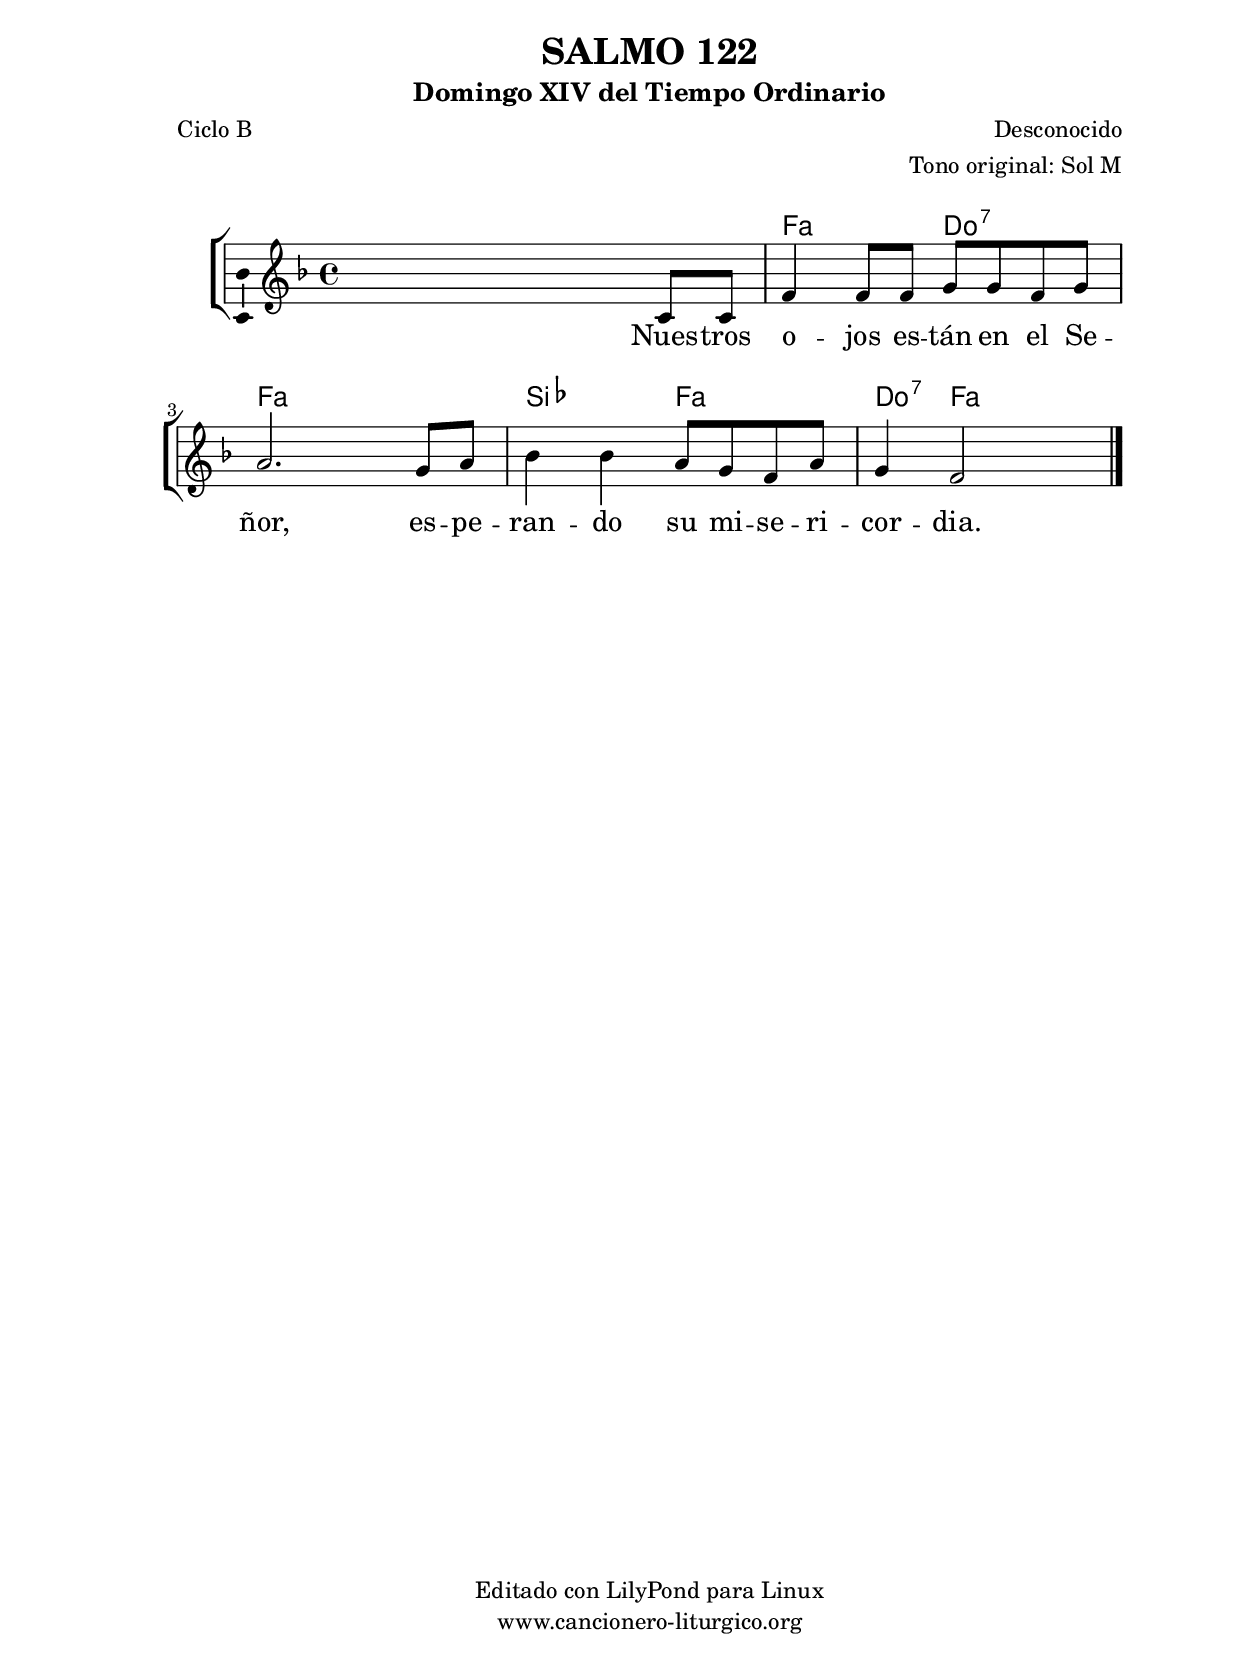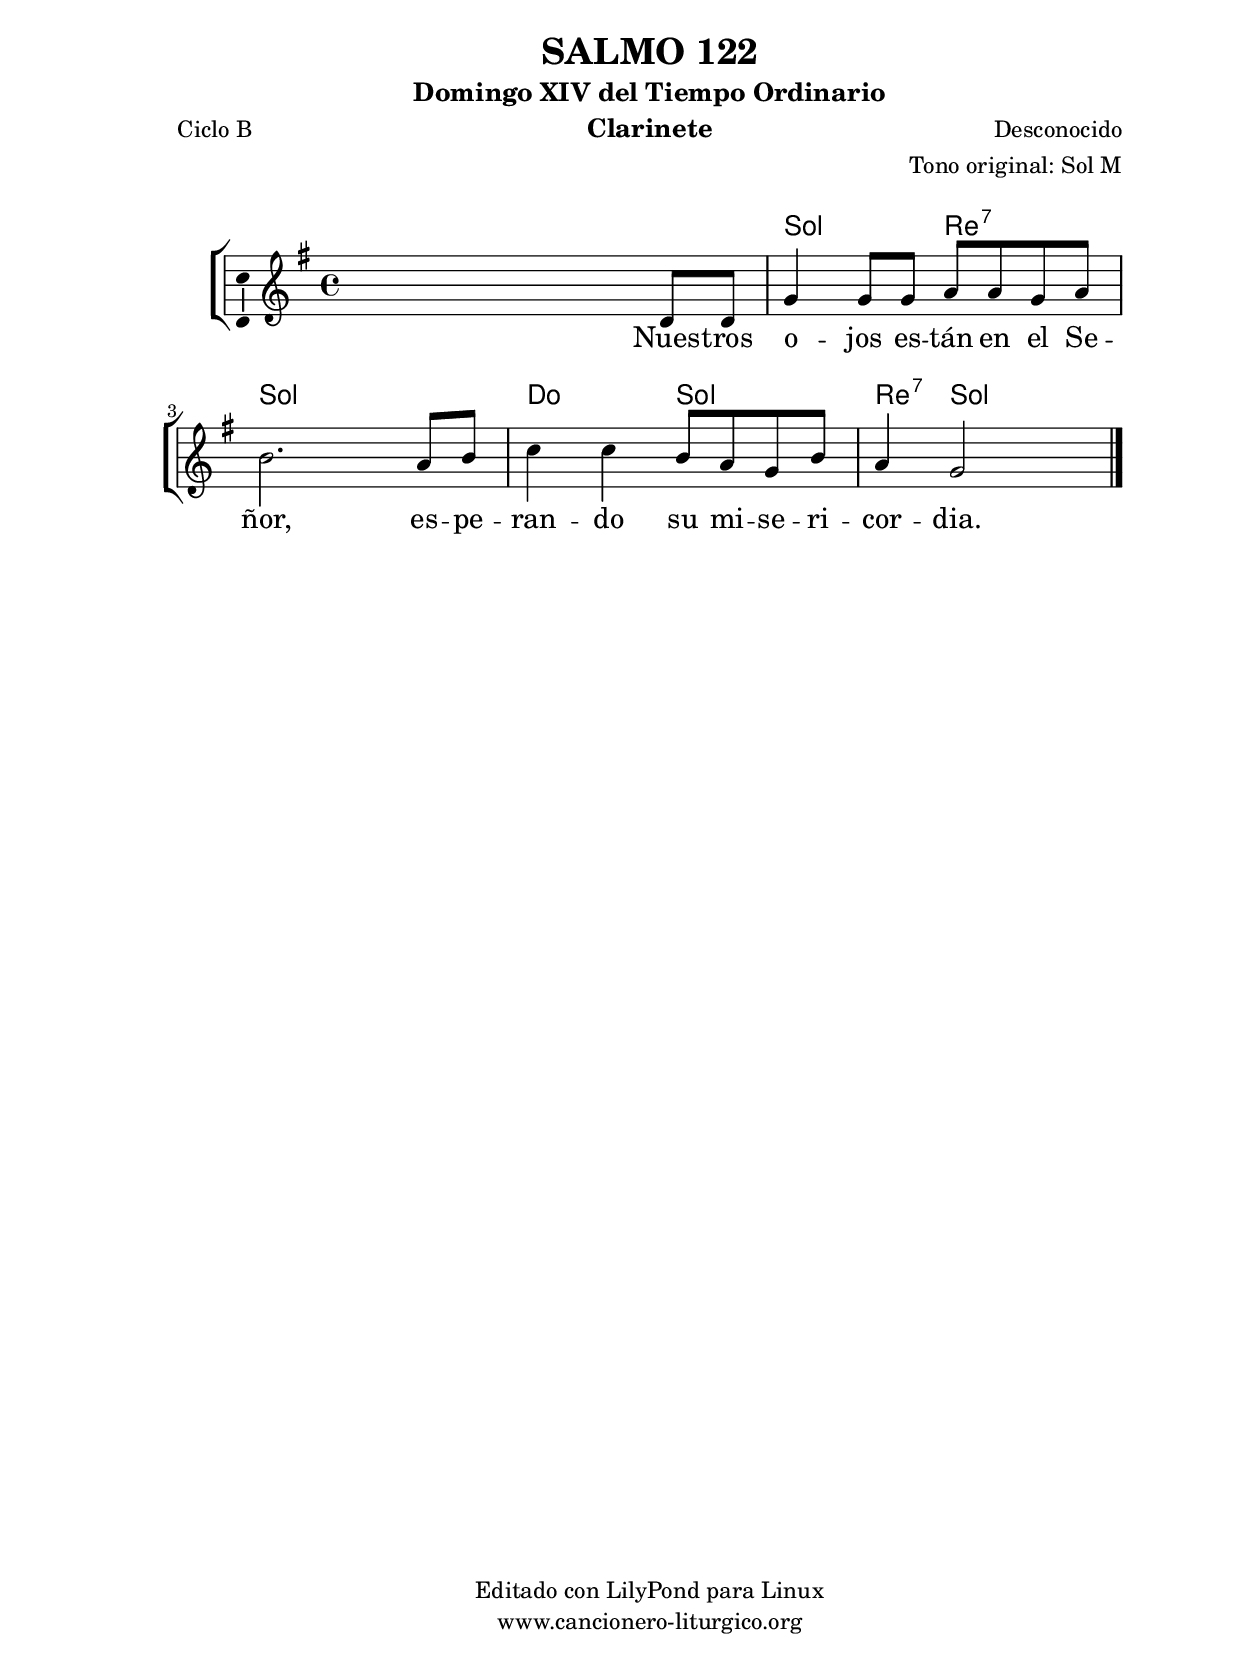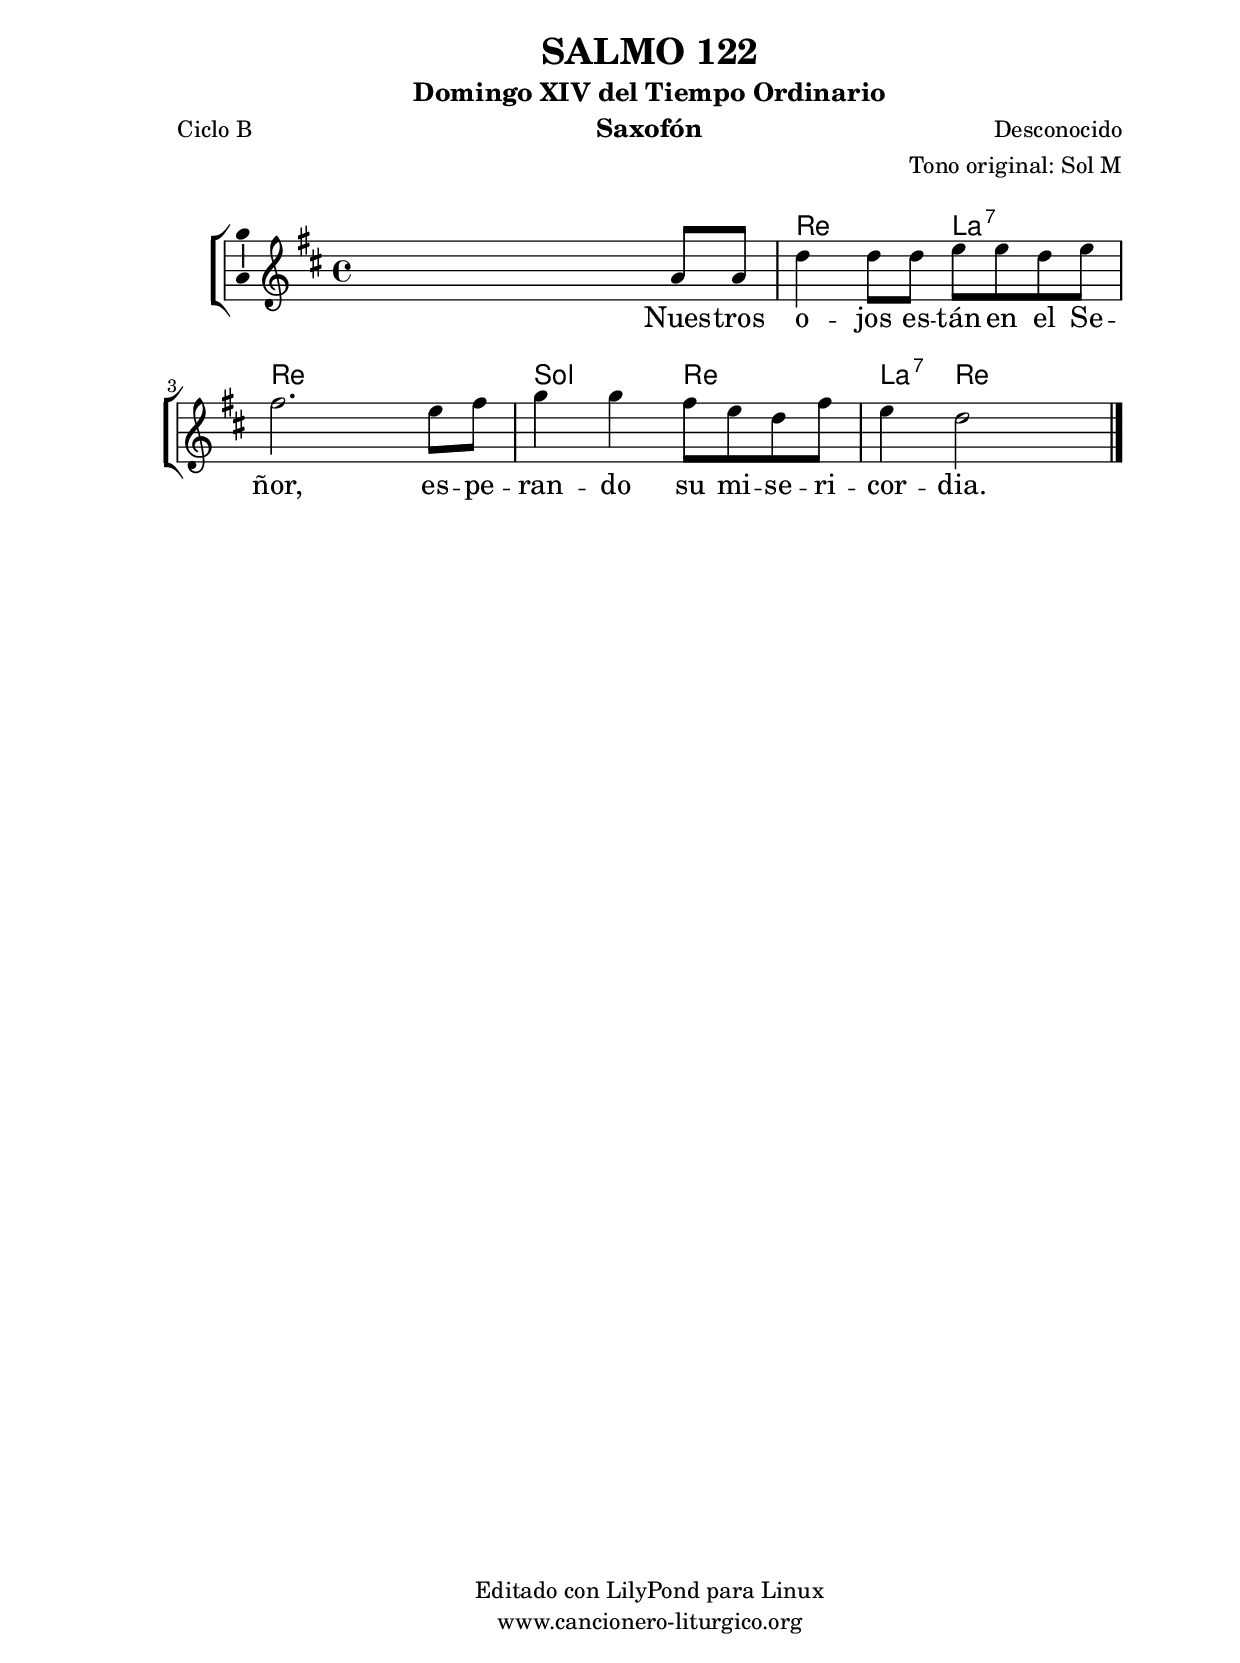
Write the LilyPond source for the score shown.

%
%para convertir .midi en .wav:
%timidity filename.midi -Ow -o finename.wav
%
%
%Para convertir de .wav a .mp3:
%lame -h -m j filename.wav
%
%
%para escuchar el midi:
%timidity nombrefichero.midi
%


%versión de lilypond para la que se ha escrito esta partitura:
\version "2.16.0"

	%Tamaño papel
	#(set-default-paper-size "a4")
	%Tamaño partitura
	#(set-global-staff-size 20)
	%No responde al pulsar sobre una nota
	#(ly:set-option 'point-and-click #f)

%parámetros del encabezamiento:
\header {
	title = "SALMO 122"
	subtitle = "Domingo XIV del Tiempo Ordinario"
	composer = "Desconocido"
	poet = "Ciclo B"
	meter = ""
	arranger = "Tono original: Sol M"
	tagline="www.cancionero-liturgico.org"
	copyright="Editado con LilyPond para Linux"
	}

%parámetros asociados al papel:
\paper  {
	oddHeaderMarkup = \markup {\fill-line { \on-the-fly #not-first-page \fromproperty #'header:title \on-the-fly #not-first-page \fromproperty #'header:composer }}
	evenHeaderMarkup = \markup {\fill-line { \fromproperty #'header:composer \fromproperty #'header:title }}
	#(set-paper-size "a4")
	print-page-number = ##f
	first-page-number = 1
	print-first-page-number = ##f
%	head-separation = 3.0 \cm
	top-margin = 2.0 \cm
	bottom-margin = 0.5\cm
%%%	bottom-margin = -1.0\cm
	left-margin = 3.0 \cm
	line-width = 16.0 \cm 
	indent = 8\mm
	interscoreline = 2.\mm
	between-system-space = 15\mm
%	para que las partituras no llenen la hoja:
	ragged-bottom = ##t
%	idem para la última hoja:
	ragged-last-bottom = ##f
%	para que las partituras llenen el ancho del papel:
	ragged-last = ##f
	after-title-space = 2.5 \cm
%page-count=1
%system-count=8

	%Flexible Vertical Spacing
%	markup-markup-spacing =
%	#'((basic-distance . 15) (minimum-distance . 15) (padding . 3))
	markup-system-spacing =
	#'((basic-distance . 15) (minimum-distance . 15) (padding . 3))
	system-system-spacing =
	#'((basic-distance . 15) (minimum-distance . 15) (padding . 3))
	score-system-spacing =
	#'((basic-distance . 15) (minimum-distance . 15) (padding . 5))
%	top-system-spacing = % header
%	#'((basic-distance . 8) (minimum-distance . 0) (padding . 3))
%	top-markup-spacing =
%	#'((basic-distance . 20) (minimum-distance . 20) (padding . 3))
	last-bottom-spacing = % footer
	#'((basic-distance . 5) (minimum-distance . 5) (padding . 3))
%	score-markup-spacing =
%	#'((basic-distance . 16) (minimum-distance . 13) (padding . 3))

	}


%parámetros que afectan a toda la partitura:
global =  {
	%clave de sol (G):
	\clef G
	%armadura:
	\transpose g f
	\key g \major
	\tempo 4=80
	\set Score.tempoHideNote = ##t
	}


acordes = {
	\italianChords
	\chordmode {
	\transpose g f
{

s1
g2 d:7 g s c g d4:7 g2.

	}
	}
}

melodia = 
	\transpose g f
{
	\relative c'{
	\time 4/4

s2 s4 d8 d
g4 g8 g a a g a
b2. a8 b
c4 c b8 a g b
a4 g2 s4

	\bar "|."
	}
	}


texto = \lyricmode {
Nues -- tros o -- jos es -- tán en el Se -- ñor,
es -- pe -- ran -- do su mi -- se -- ri -- cor -- dia.
	}


acordesStaff = \context ChordNames = acordesStaff <<
	\set chordChanges = ##t
	\acordes
	>>


vozStaff = \context Voice = vozStaff
\with {\consists "Ambitus_engraver"}
<<
%	\set Staff.instrumentName = ""
%	\set Staff.shortInstrumentName = ""
%	\set Staff.midiInstrument = #"clarinet"
%	\set Staff.midiInstrument = #"cello"
%	\set Staff.midiInstrument = #"flute"
	\set Staff.midiInstrument = #"electric guitar (jazz)"
%	\set Staff.midiInstrument = #"english horn"
%	\set Staff.midiInstrument = #"violin"
%	\set Staff.midiInstrument = #"glockenspiel"
	\set Staff.midiMinimumVolume = #0.7
	\set Staff.midiMaximumVolume = #0.9
	\global
	\melodia
	>>


textoStaff = \context Lyrics = textoStaff <<
	\lyricsto vozStaff \texto
	>>

\book {
	\score {
		\context ChoirStaff {
			\override StaffGroup.SystemStartBracket #'collapse-height = #1
			\override Score.SystemStartBar #'collapse-height = #1
			<<
			\acordesStaff
			\vozStaff
			\textoStaff
			>>
			}
		\layout {
	    		\context {
				\Lyrics
				\override LyricText #'font-size = #2
				}
	   		 \context {
				\Score
				%fontSize = #3
				\override StaffSymbol #'staff-space = #(magstep +3)
				%\override Beam #'thickness = #0.55
				%\override SpacingSpanner #'spacing-increment = #1.0
				%\override Slur #'height-limit = #1.5
				}
			}
		}
	\score {
		\unfoldRepeats
		\context ChoirStaff {
			<<
			\acordesStaff
			\vozStaff
			>>
			}
		\midi {
	  		\context {
	  			\Score
				tempoWholesPerMinute = #(ly:make-moment 70 4)
				}
			}
		}
	}

%Partitura para clarinete
#(define output-suffix "C")
\book {
	\header{
		instrument = "Clarinete"
		}
	\score {
		\context ChoirStaff {
			\override StaffGroup.SystemStartBracket #'collapse-height = #1
			\override Score.SystemStartBar #'collapse-height = #1
\transpose c d
			<<
			\acordesStaff
			\vozStaff
			\textoStaff
			>>
			}
		\layout {
	    		\context {
				\Lyrics
				\override LyricText #'font-size = #2
				}
	   		 \context {
				\Score
				%fontSize = #3
				\override StaffSymbol #'staff-space = #(magstep +3)
				%\override Beam #'thickness = #0.55
				%\override SpacingSpanner #'spacing-increment = #1.0
				%\override Slur #'height-limit = #1.5
				}
			}
		}
	}

%Partitura para saxofón
#(define output-suffix "S")
\book {
	\header{
		instrument = "Saxofón"
		}
	\score {
		\context ChoirStaff {
			\override StaffGroup.SystemStartBracket #'collapse-height = #1
			\override Score.SystemStartBar #'collapse-height = #1
\transpose c a
			<<
			\acordesStaff
			\vozStaff
			\textoStaff
			>>
			}
		\layout {
	    		\context {
				\Lyrics
				\override LyricText #'font-size = #2
				}
	   		 \context {
				\Score
				%fontSize = #3
				\override StaffSymbol #'staff-space = #(magstep +3)
				%\override Beam #'thickness = #0.55
				%\override SpacingSpanner #'spacing-increment = #1.0
				%\override Slur #'height-limit = #1.5
				}
			}
		}
	}

